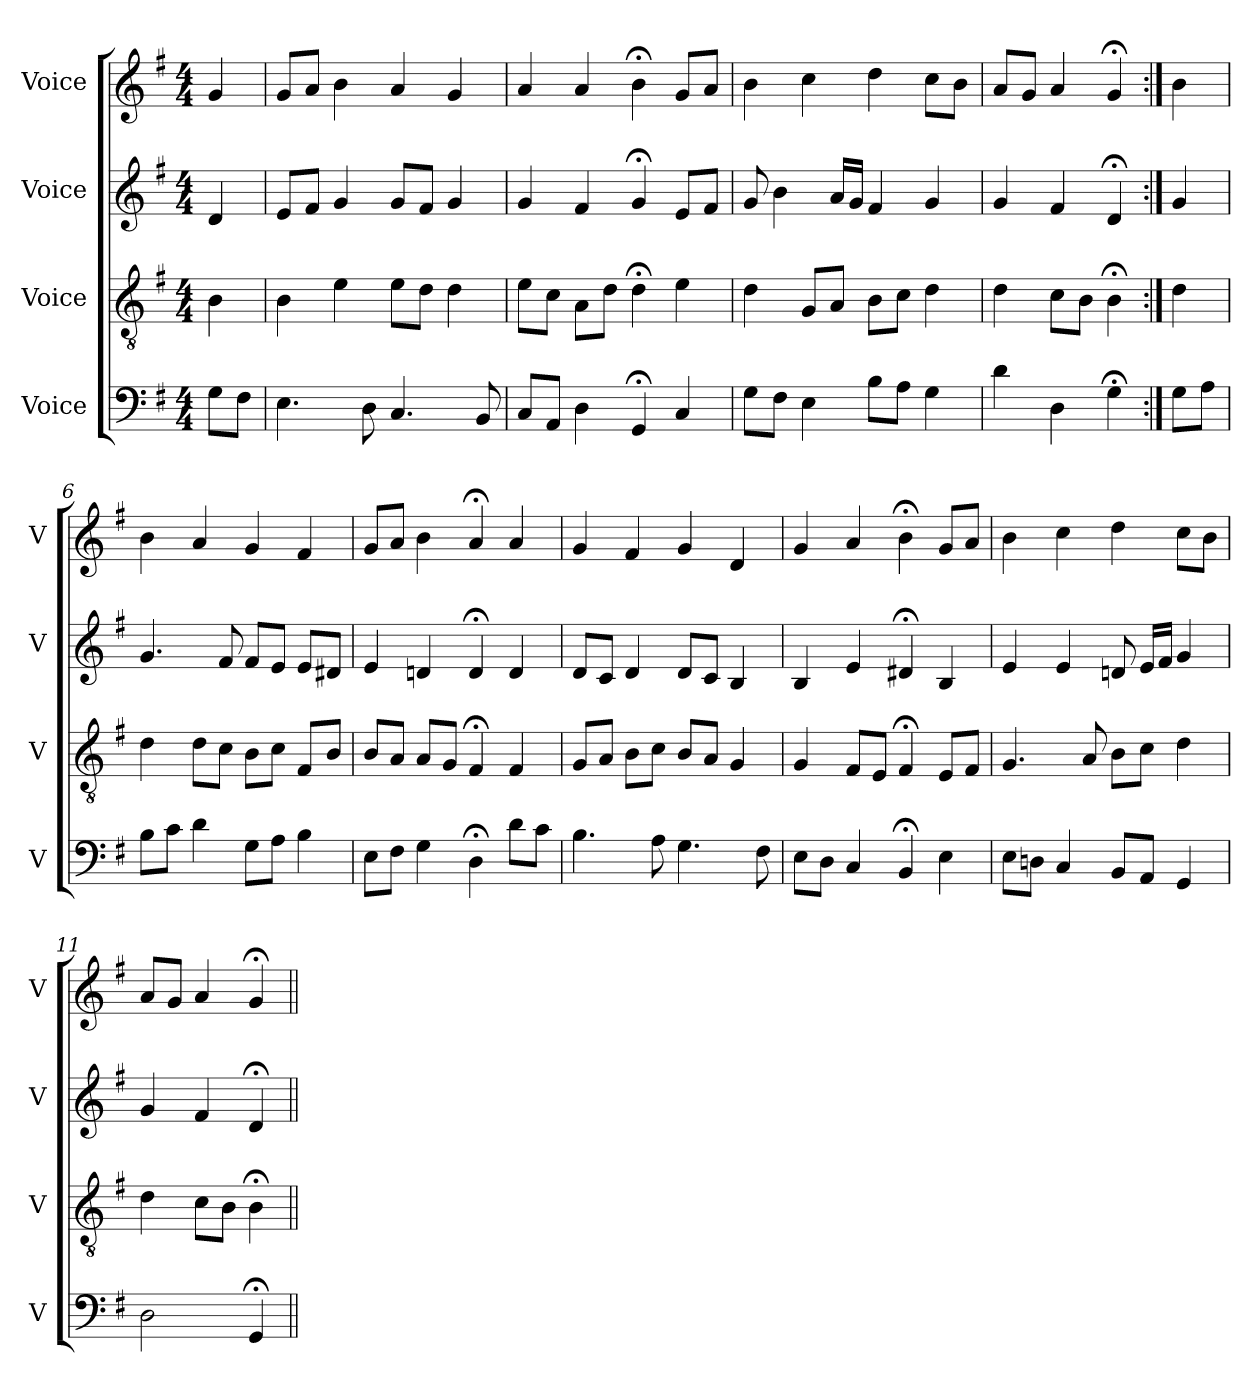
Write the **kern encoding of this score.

**kern	**kern	**kern	**kern
*part4	*part3	*part2	*part1
*staff4	*staff3	*staff2	*staff1
*I"Voice	*I"Voice	*I"Voice	*I"Voice
*I'V	*I'V	*I'V	*I'V
*clefF4	*clefGv2	*clefG2	*clefG2
*k[f#]	*k[f#]	*k[f#]	*k[f#]
*M4/4	*M4/4	*M4/4	*M4/4
=	=	=	=
8GL	4B	4d	4g
8F#J	.	.	.
=2	=2	=2	=2
4.E	4B	8eL	8gL
.	.	8f#J	8aJ
.	4e	4g	4b
8D	.	.	.
4.C	8eL	8gL	4a
.	8dJ	8f#J	.
.	4d	4g	4g
8BB	.	.	.
=3	=3	=3	=3
8CL	8eL	4g	4a
8AAJ	8cJ	.	.
4D	8AL	4f#	4a
.	8dJ	.	.
4GG;<	4d;<	4g;<	4b;<
4C	4e	8eL	8gL
.	.	8f#J	8aJ
=4	=4	=4	=4
8GL	4d	8g	4b
8F#J	.	4b	.
4E	8GL	.	4cc
.	8AJ	16aLL	.
.	.	16gJJ	.
8BL	8BL	4f#	4dd
8AJ	8cJ	.	.
4G	4d	4g	8ccL
.	.	.	8bJ
=	=	=	=
4d	4d	4g	8aL
.	.	.	8gJ
4D	8cL	4f#	4a
.	8BJ	.	.
4G;<	4B;<	4d;<	4g;<
=5:|!	=5:|!	=5:|!	=5:|!
8GL	4d	4g	4b
8AJ	.	.	.
=6	=6	=6	=6
8BL	4d	4.g	4b
8cJ	.	.	.
4d	8dL	.	4a
.	8cJ	8f#	.
8GL	8BL	8f#L	4g
8AJ	8cJ	8eJ	.
4B	8F#L	8eL	4f#
.	8BJ	8d#XJ	.
=7	=7	=7	=7
8EL	8BL	4e	8gL
8F#J	8AJ	.	8aJ
4G	8AL	4dn	4b
.	8GJ	.	.
4D;<	4F#;<	4d;<	4a;<
8dL	4F#	4d	4a
8cJ	.	.	.
=8	=8	=8	=8
4.B	8GL	8dL	4g
.	8AJ	8cJ	.
.	8BL	4d	4f#
8A	8cJ	.	.
4.G	8BL	8dL	4g
.	8AJ	8cJ	.
.	4G	4B	4d
8F#	.	.	.
=9	=9	=9	=9
8EL	4G	4B	4g
8DJ	.	.	.
4C	8F#L	4e	4a
.	8EJ	.	.
4BB;<	4F#;<	4d#X;<	4b;<
4E	8EL	4B	8gL
.	8F#J	.	8aJ
=10	=10	=10	=10
8EL	4.G	4e	4b
8DnJ	.	.	.
4C	.	4e	4cc
.	8A	.	.
8BBL	8BL	8dn	4dd
8AAJ	8cJ	16eLL	.
.	.	16f#JJ	.
4GG	4d	4g	8ccL
.	.	.	8bJ
=11	=11	=11	=11
2D	4d	4g	8aL
.	.	.	8gJ
.	8cL	4f#	4a
.	8BJ	.	.
4GG;<	4B;<	4d;<	4g;<
=||	=||	=||	=||
*-	*-	*-	*-
